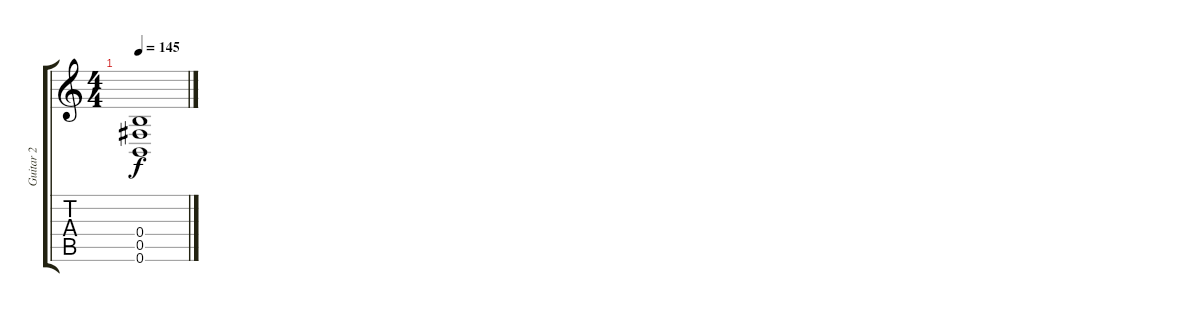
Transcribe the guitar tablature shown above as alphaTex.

\track ("Guitar 2" "Guitar 2") {instrument distortionguitar}
\staff {score tabs}
\tuning (Db4 Ab3 E3 B2 Gb2 B1) {hide}
\ts (4 4)
\tempo 145
\clef g2
\ks c
(0.4{t} 0.5{t} 0.6{t}).1{dy f}
